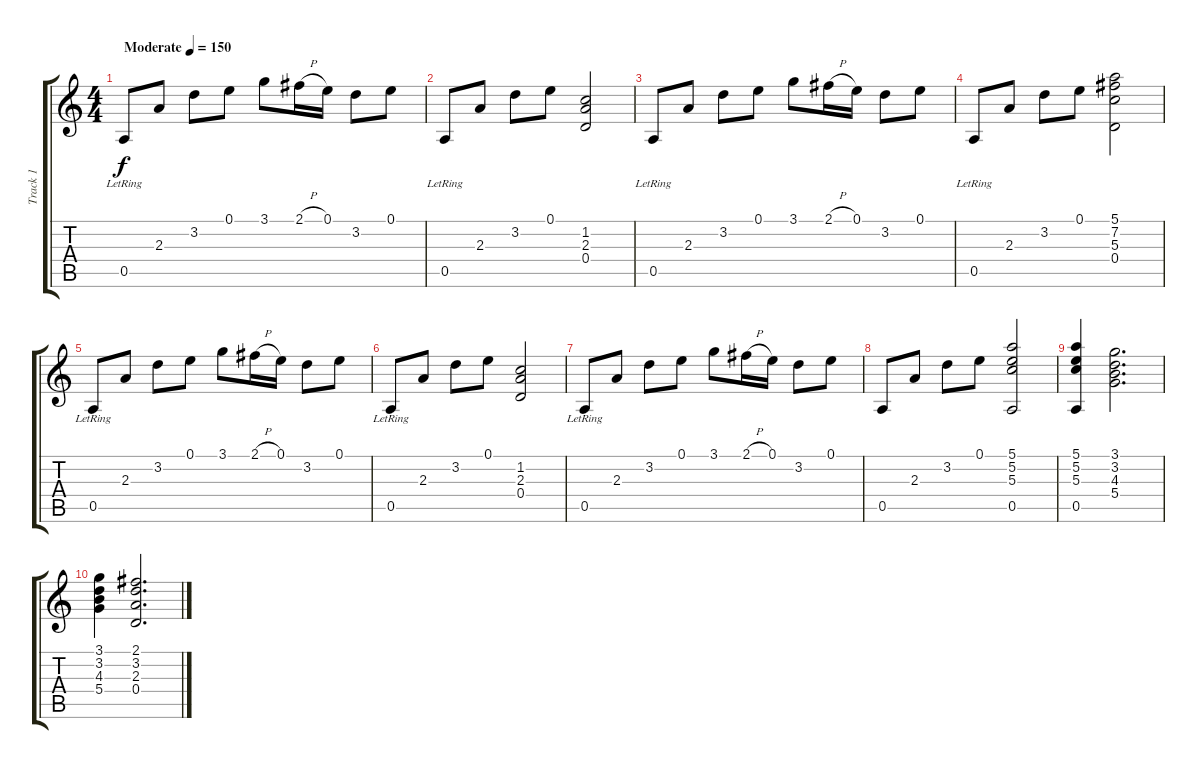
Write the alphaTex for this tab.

\track ("Track 1" "Track 1") {instrument acousticguitarsteel}
\staff {score tabs}
\tuning (E4 B3 G3 D3 A2 E2) {hide}
\ts (4 4)
\tempo (150 "Moderate")
\clef g2
\ks c
0.5{lr}.8{dy f instrument acousticguitarsteel} 2.3.8 3.2.8 0.1.8 3.1.8 2.1{h}.16 0.1.16 3.2.8 0.1.8 |
0.5{lr}.8 2.3.8 3.2.8 0.1.8 (1.2 2.3 0.4).2 |
0.5{lr}.8 2.3.8 3.2.8 0.1.8 3.1.8 2.1{h}.16 0.1.16 3.2.8 0.1.8 |
0.5{lr}.8 2.3.8 3.2.8 0.1.8 (5.1 7.2 5.3 0.4).2 |
0.5{lr}.8 2.3.8 3.2.8 0.1.8 3.1.8 2.1{h}.16 0.1.16 3.2.8 0.1.8 |
0.5{lr}.8 2.3.8 3.2.8 0.1.8 (1.2 2.3 0.4).2 |
0.5{lr}.8 2.3.8 3.2.8 0.1.8 3.1.8 2.1{h}.16 0.1.16 3.2.8 0.1.8 |
0.5.8 2.3.8 3.2.8 0.1.8 (5.1 5.2 5.3 0.5).2 |
(5.1 5.2 5.3 0.5).4 (3.1 3.2 4.3 5.4).2{d} |
(3.1 3.2 4.3 5.4).4 (2.1 3.2 2.3 0.4).2{d}
